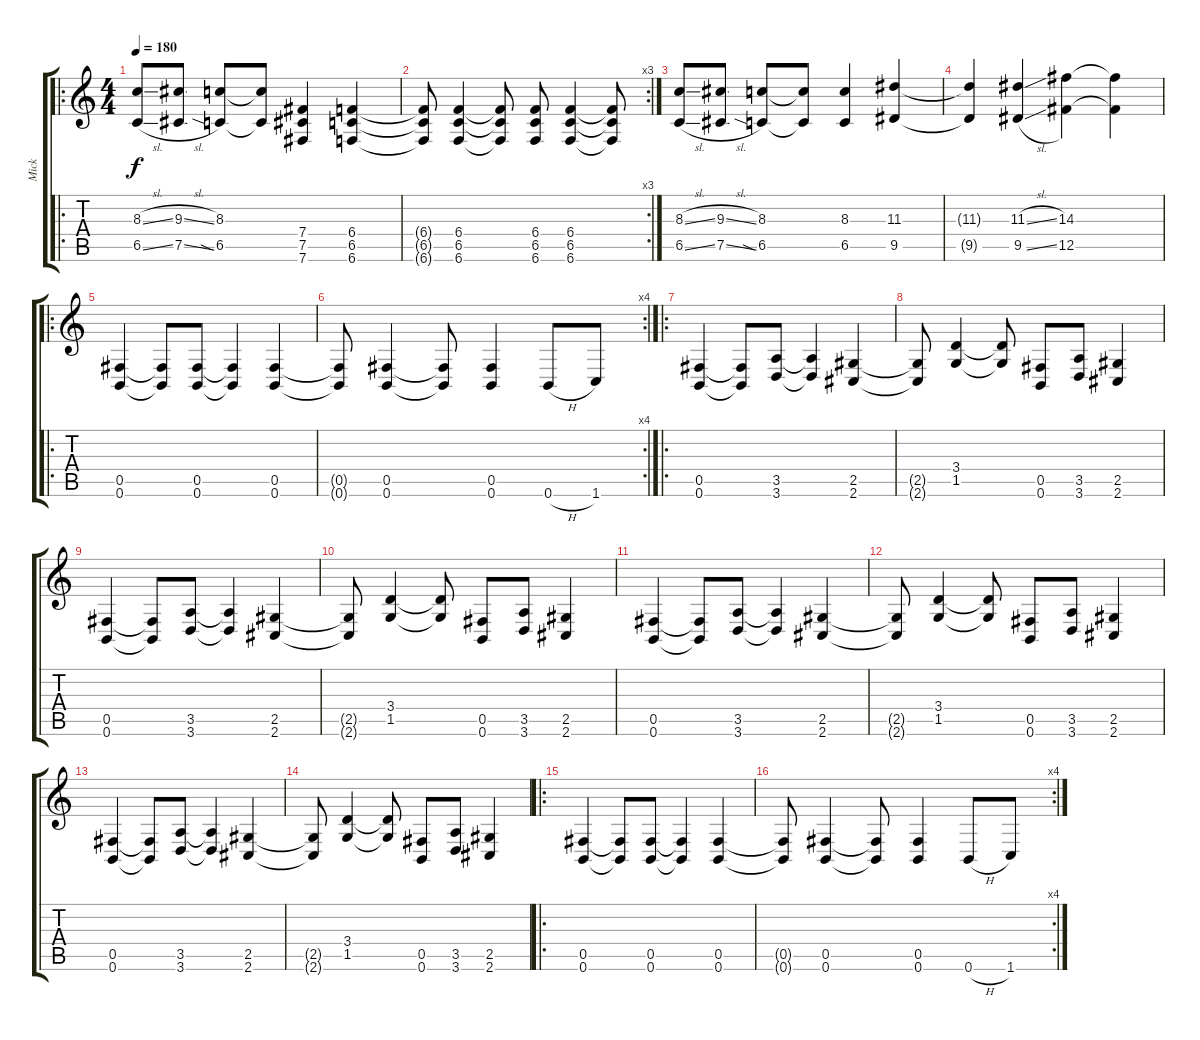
\track ("Mick" "Mick") {instrument distortionguitar}
\staff {score tabs}
\tuning (Db4 Ab3 E3 B2 Gb2 B1) {hide}
\ro
\ts (4 4)
\tempo 180
\clef g2
\ks c
(8.3{sl} 6.5{sl}).8{dy f} (9.3{sl} 7.5{sl}).8 (8.3 6.5{sia}).8 (8.3{t} 6.5{t}).8 (7.4 7.5 7.6).4 (6.4 6.5 6.6).4 |
\rc 3
(6.4{t} 6.5{t} 6.6{t}).8 (6.4 6.5 6.6).4 (6.4{t} 6.5{t} 6.6{t}).8 (6.4 6.5 6.6).8 (6.4 6.5 6.6).4 (6.4{t} 6.5{t} 6.6{t}).8 |
(8.3{sl} 6.5{sl}).8 (9.3{sl} 7.5{sl}).8 (8.3 6.5{sia}).8 (8.3{t} 6.5{t}).8 (8.3 6.5).4 (11.3 9.5).4 |
(11.3{t} 9.5{t}).4 (11.3{sl} 9.5{sl}).4 (14.3 12.5).4 (14.3{t} 12.5{t}).4 |
\ro
(0.5 0.6).4 (0.5{t} 0.6{t}).8 (0.5 0.6).8 (0.5{t} 0.6{t}).4 (0.5 0.6).4 |
\rc 4
(0.5{t} 0.6{t}).8 (0.5 0.6).4 (0.5{t} 0.6{t}).8 (0.5 0.6).4 0.6{h}.8 1.6.8 |
\ro
(0.5 0.6).4 (0.5{t} 0.6{t}).8 (3.5 3.6).8 (3.5{t} 3.6{t}).4 (2.5 2.6).4 |
(2.5{t} 2.6{t}).8 (3.4 1.5).4 (3.4{t} 1.5{t}).8 (0.5 0.6).8 (3.5 3.6).8 (2.5 2.6).4 |
(0.5 0.6).4 (0.5{t} 0.6{t}).8 (3.5 3.6).8 (3.5{t} 3.6{t}).4 (2.5 2.6).4 |
(2.5{t} 2.6{t}).8 (3.4 1.5).4 (3.4{t} 1.5{t}).8 (0.5 0.6).8 (3.5 3.6).8 (2.5 2.6).4 |
(0.5 0.6).4 (0.5{t} 0.6{t}).8 (3.5 3.6).8 (3.5{t} 3.6{t}).4 (2.5 2.6).4 |
(2.5{t} 2.6{t}).8 (3.4 1.5).4 (3.4{t} 1.5{t}).8 (0.5 0.6).8 (3.5 3.6).8 (2.5 2.6).4 |
(0.5 0.6).4 (0.5{t} 0.6{t}).8 (3.5 3.6).8 (3.5{t} 3.6{t}).4 (2.5 2.6).4 |
(2.5{t} 2.6{t}).8 (3.4 1.5).4 (3.4{t} 1.5{t}).8 (0.5 0.6).8 (3.5 3.6).8 (2.5 2.6).4 |
\ro
(0.5 0.6).4 (0.5{t} 0.6{t}).8 (0.5 0.6).8 (0.5{t} 0.6{t}).4 (0.5 0.6).4 |
\rc 4
(0.5{t} 0.6{t}).8 (0.5 0.6).4 (0.5{t} 0.6{t}).8 (0.5 0.6).4 0.6{h}.8 1.6.8
